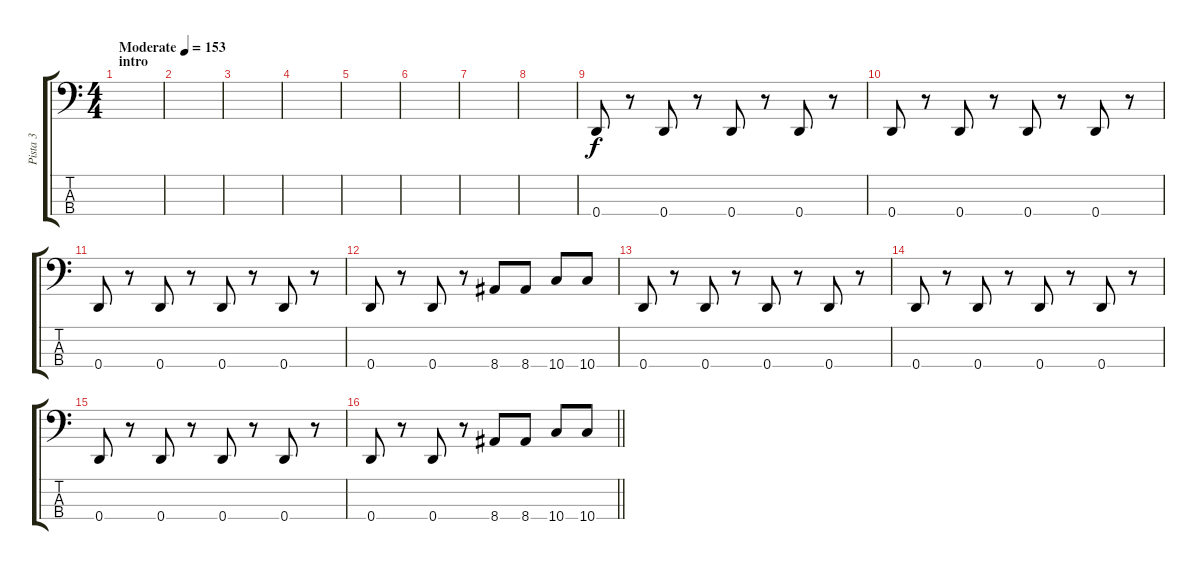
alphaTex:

\track ("Pista 3" "Pista 3") {instrument electricbasspick}
\staff {score tabs}
\tuning (G2 D2 A1 D1) {hide}
\ts (4 4)
\section ("" "intro")
\tempo (153 "Moderate")
\clef f4
\ks c
|
|
|
|
|
|
|
|
0.4.8 r.8 0.4.8 r.8 0.4.8 r.8 0.4.8 r.8 |
0.4.8 r.8 0.4.8 r.8 0.4.8 r.8 0.4.8 r.8 |
0.4.8 r.8 0.4.8 r.8 0.4.8 r.8 0.4.8 r.8 |
0.4.8 r.8 0.4.8 r.8 8.4.8 8.4.8 10.4.8 10.4.8 |
0.4.8 r.8 0.4.8 r.8 0.4.8 r.8 0.4.8 r.8 |
0.4.8 r.8 0.4.8 r.8 0.4.8 r.8 0.4.8 r.8 |
0.4.8 r.8 0.4.8 r.8 0.4.8 r.8 0.4.8 r.8 |
\barLineRight lightlight
0.4.8 r.8 0.4.8 r.8 8.4.8 8.4.8 10.4.8 10.4.8
